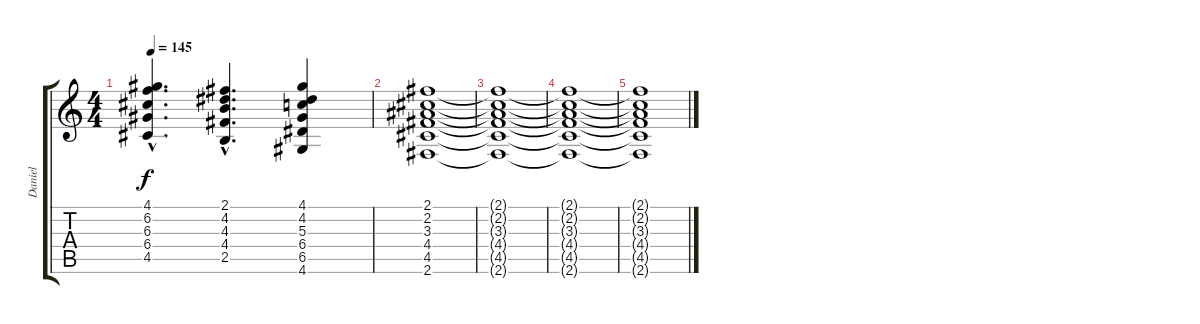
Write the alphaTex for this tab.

\track ("Daniel" "Daniel") {instrument electricguitarmuted}
\staff {score tabs}
\tuning (E4 B3 G3 D3 A2 E2) {hide}
\ts (4 4)
\tempo 145
\clef g2
\ks c
(4.1{hac} 6.2{hac} 6.3{hac} 6.4{hac} 4.5{hac}).4{d dy f} (2.1{hac} 4.2{hac} 4.3{hac} 4.4{hac} 2.5{hac}).4{d} (4.1 4.2 5.3 6.4 6.5 4.6).4 |
(2.1 2.2 3.3 4.4 4.5 2.6).1 |
(2.1{t} 2.2{t} 3.3{t} 4.4{t} 4.5{t} 2.6{t}).1 |
(2.1{t} 2.2{t} 3.3{t} 4.4{t} 4.5{t} 2.6{t}).1 |
(2.1{t} 2.2{t} 3.3{t} 4.4{t} 4.5{t} 2.6{t}).1
